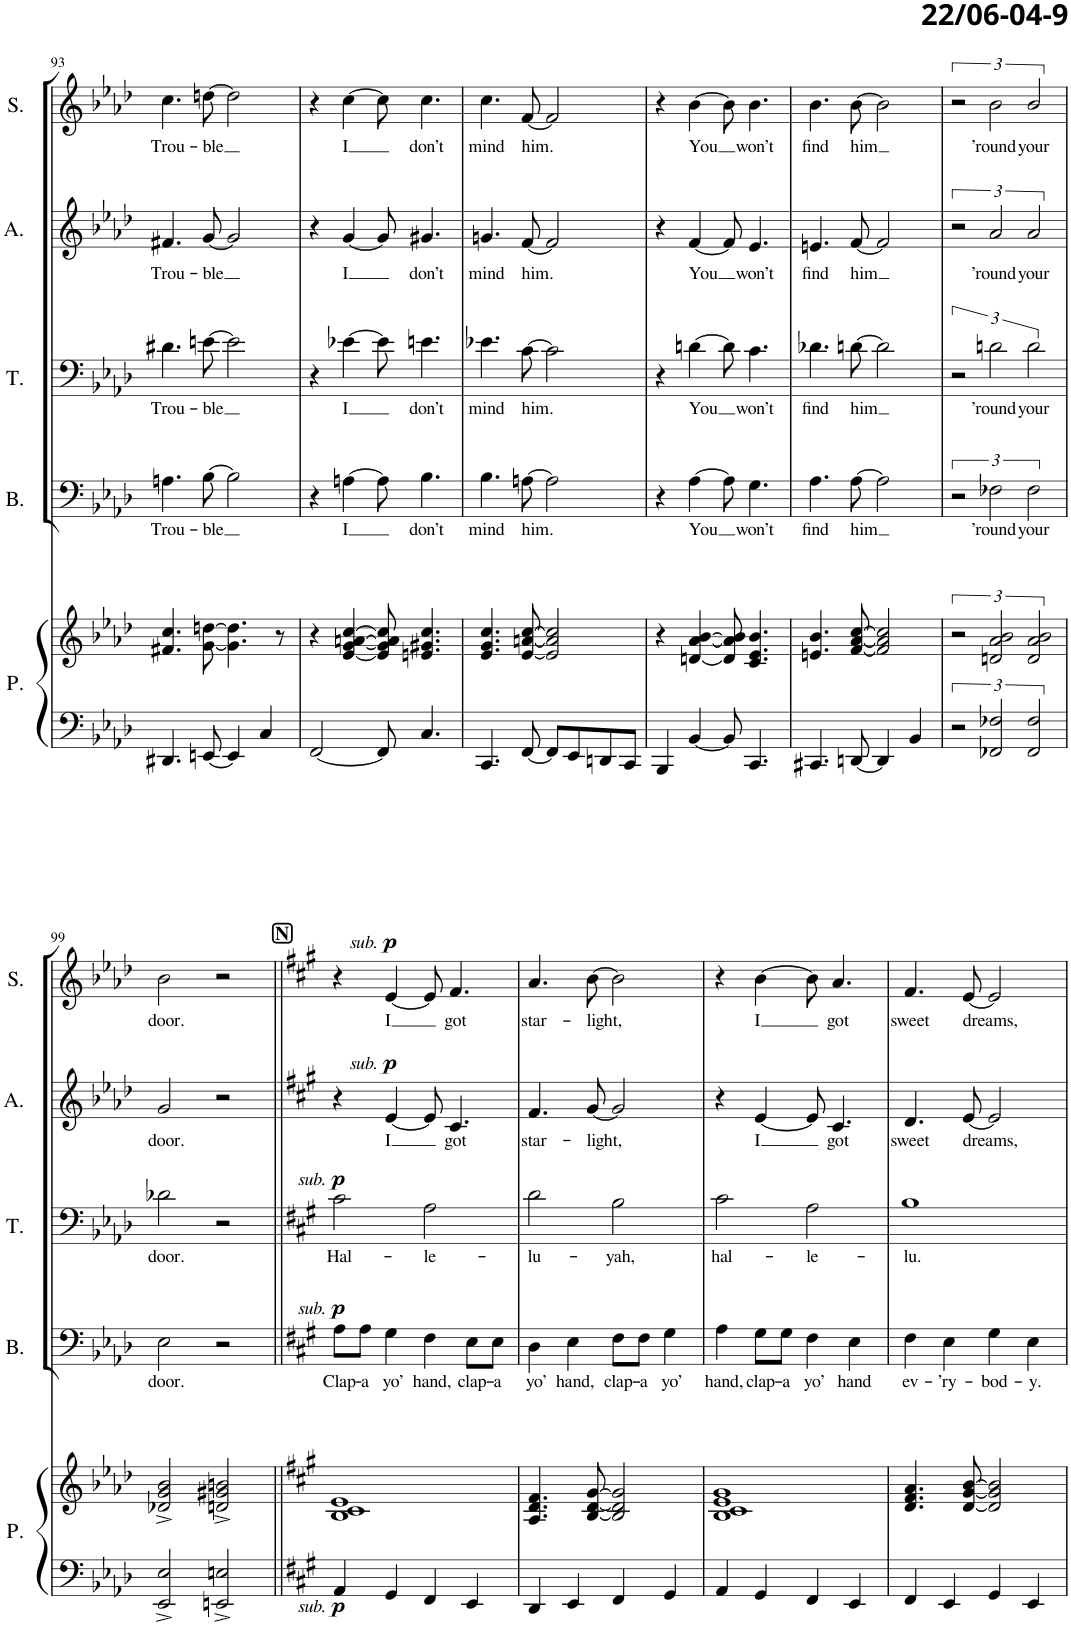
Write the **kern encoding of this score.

**kern	**kern	**dynam	**kern	**text	**dynam	**kern	**text	**dynam	**kern	**text	**dynam	**kern	**text	**dynam
*part5	*part5	*part5	*part4	*part4	*part4	*part3	*part3	*part3	*part2	*part2	*part2	*part1	*part1	*part1
*staff6	*staff5	*staff5/6	*staff4	*staff4	*staff4	*staff3	*staff3	*staff3	*staff2	*staff2	*staff2	*staff1	*staff1	*staff1
*I"Piano	*	*	*I"Bass	*	*	*I"Tenor	*	*	*I"Alto	*	*	*I"Soprano	*	*
*I'P.	*	*	*I'B.	*	*	*I'T.	*	*	*I'A.	*	*	*I'S.	*	*
!!LO:PB:g=z
*clefF4	*clefG2	*	*clefF4	*	*	*clefF4	*	*	*clefG2	*	*	*clefG2	*	*
*k[b-e-a-d-]	*k[b-e-a-d-]	*	*k[b-e-a-d-]	*	*	*k[b-e-a-d-]	*	*	*k[b-e-a-d-]	*	*	*k[b-e-a-d-]	*	*
*M4/4	*M4/4	*	*M4/4	*	*	*M4/4	*	*	*M4/4	*	*	*M4/4	*	*
=93	=93	=93	=93	=93	=93	=93	=93	=93	=93	=93	=93	=93	=93	=93
!	!	!	!	!LO:LY:b	!	!	!LO:LY:b	!	!	!LO:LY:b	!	!	!LO:LY:b	!
4.DD#X/	4.f#X/ 4.cc/	.	4.An\	Trou-	.	4.d#X\	Trou-	.	4.f#X/	Trou-	.	4.cc\	Trou-	.
!	!	!	!	!LO:LY:b	!	!	!LO:LY:b	!	!	!LO:LY:b	!	!	!LO:LY:b	!
[8EEn/	[8g\ [8ddn\	.	[8B-\	-ble	.	[8en\	-ble	.	[8g/	-ble	.	[8ddn\	-ble	.
4EE/]	4.g\] 4.dd\]	.	2B-\]	.	.	2e\]	.	.	2g/]	.	.	2dd\]	.	.
4C/	.	.	.	.	.	.	.	.	.	.	.	.	.	.
.	8r	.	.	.	.	.	.	.	.	.	.	.	.	.
=94	=94	=94	=94	=94	=94	=94	=94	=94	=94	=94	=94	=94	=94	=94
[2FF/	4r	.	4r	.	.	4r	.	.	4r	.	.	4r	.	.
!	!	!	!	!LO:LY:b	!	!	!LO:LY:b	!	!	!LO:LY:b	!	!	!LO:LY:b	!
.	[4e-/ [4g/ [4an/ [4cc/	.	[4An\	I	.	[4e-X\	I	.	[4g/	I	.	[4cc\	I	.
8FF/]	8e-/] 8g/] 8a/] 8cc/]	.	8A\]	.	.	8e-\]	.	.	8g/]	.	.	8cc\]	.	.
!	!	!	!	!LO:LY:b	!	!	!LO:LY:b	!	!	!LO:LY:b	!	!	!LO:LY:b	!
4.C/	4.en/ 4.g#X/ 4.cc/	.	4.B-\	don’t	.	4.en\	don’t	.	4.g#X/	don’t	.	4.cc\	don’t	.
=95	=95	=95	=95	=95	=95	=95	=95	=95	=95	=95	=95	=95	=95	=95
!	!	!	!	!LO:LY:b	!	!	!LO:LY:b	!	!	!LO:LY:b	!	!	!LO:LY:b	!
4.CC/	4.e-/ 4.g/ 4.cc/	.	4.B-\	mind	.	4.e-X\	mind	.	4.gn/	mind	.	4.cc\	mind	.
!	!	!	!	!LO:LY:b	!	!	!LO:LY:b	!	!	!LO:LY:b	!	!	!LO:LY:b	!
[8FF/	[8e-/ [8an/ [8cc/	.	[8An\	him.	.	[8c\	him.	.	[8f/	him.	.	[8f/	him.	.
8FF/L]	2e-/] 2a/] 2cc/]	.	2A\]	.	.	2c\]	.	.	2f/]	.	.	2f/]	.	.
8EE-/	.	.	.	.	.	.	.	.	.	.	.	.	.	.
8DDn/	.	.	.	.	.	.	.	.	.	.	.	.	.	.
8CC/J	.	.	.	.	.	.	.	.	.	.	.	.	.	.
=96	=96	=96	=96	=96	=96	=96	=96	=96	=96	=96	=96	=96	=96	=96
4BBB-/	4r	.	4r	.	.	4r	.	.	4r	.	.	4r	.	.
!	!	!	!	!LO:LY:b	!	!	!LO:LY:b	!	!	!LO:LY:b	!	!	!LO:LY:b	!
[4BB-/	[4dn/ [4a-/ [4b-/	.	[4A-\	You	.	[4dn\	You	.	[4f/	You	.	[4b-\	You	.
8BB-/]	8d/] 8a-/] 8b-/]	.	8A-\]	.	.	8d\]	.	.	8f/]	.	.	8b-\]	.	.
!	!	!	!	!LO:LY:b	!	!	!LO:LY:b	!	!	!LO:LY:b	!	!	!LO:LY:b	!
4.CC/	4.c/ 4.e-/ 4.b-/	.	4.G\	won’t	.	4.c\	won’t	.	4.e-/	won’t	.	4.b-\	won’t	.
=97	=97	=97	=97	=97	=97	=97	=97	=97	=97	=97	=97	=97	=97	=97
!	!	!	!	!LO:LY:b	!	!	!LO:LY:b	!	!	!LO:LY:b	!	!	!LO:LY:b	!
4.CC#X/	4.en/ 4.b-/	.	4.A-\	find	.	4.d-X\	find	.	4.en/	find	.	4.b-\	find	.
!	!	!	!	!LO:LY:b	!	!	!LO:LY:b	!	!	!LO:LY:b	!	!	!LO:LY:b	!
[8DDn/	[8f/ [8a-/ [8cc/	.	[8A-\	him	.	[8dn\	him	.	[8f/	him	.	[8b-\	him	.
4DD/]	2f/] 2a-/] 2cc/]	.	2A-\]	.	.	2d\]	.	.	2f/]	.	.	2b-\]	.	.
4BB-/	.	.	.	.	.	.	.	.	.	.	.	.	.	.
=98	=98	=98	=98	=98	=98	=98	=98	=98	=98	=98	=98	=98	=98	=98
3r	3r	.	3r	.	.	3r	.	.	3r	.	.	3r	.	.
!	!	!	!	!LO:LY:b	!	!	!LO:LY:b	!	!	!LO:LY:b	!	!	!LO:LY:b	!
3FF-X/ 3F-X/	3dn/ 3a-/ 3b-/	.	3F-X\	’round	.	3dn\	’round	.	3a-/	’round	.	3b-\	’round	.
!	!	!	!	!LO:LY:b	!	!	!LO:LY:b	!	!	!LO:LY:b	!	!	!LO:LY:b	!
3FF-/ 3F-/	3d/ 3a-/ 3b-/	.	3F-\	your	.	3d\	your	.	3a-/	your	.	3b-/	your	.
!!LO:LB:g=z
=99	=99	=99	=99	=99	=99	=99	=99	=99	=99	=99	=99	=99	=99	=99
!	!	!	!	!LO:LY:b	!	!	!LO:LY:b	!	!	!LO:LY:b	!	!	!LO:LY:b	!
2EE-/^ 2E-/^	2d-X/^ 2g/^ 2b-/^	.	2E-\	door.	.	2d-X\	door.	.	2g/	door.	.	2b-\	door.	.
2EEn/^ 2En/^	2dn/^ 2g#X/^ 2bn/^	.	2r	.	.	2r	.	.	2r	.	.	2r	.	.
=100||	=100||	=100||	=100||	=100||	=100||	=100||	=100||	=100||	=100||	=100||	=100||	=100||	=100||	=100||
*k[f#c#g#]	*k[f#c#g#]	*	*k[f#c#g#]	*	*	*k[f#c#g#]	*	*	*k[f#c#g#]	*	*	*k[f#c#g#]	*	*
!	!	!LO:DY:b=2	!	!LO:LY:b	!	!	!LO:LY:b	!	!	!	!	!	!	!
!	!	!LO:DY:n=1:b=2	!	!	!LO:DY:a	!	!	!	!	!	!	!	!	!
!	!	!	!	!	!LO:DY:n=1:a	!	!	!LO:DY:a	!	!	!	!	!	!
!	!	!	!	!	!	!	!	!LO:DY:n=1:a	!	!	!	!	!	!
4AA/	1B 1c# 1e	other-dynamics p	8A\L	Clap-	other-dynamics p	2c#\	Hal-	other-dynamics p	4r	.	.	4r	.	.
!	!	!	!	!LO:LY:b	!	!	!	!	!	!	!	!	!	!
.	.	.	8A\J	-a	.	.	.	.	.	.	.	.	.	.
!	!	!	!	!LO:LY:b	!	!	!	!	!	!LO:LY:b	!LO:DY:a	!	!LO:LY:b	!
!	!	!	!	!	!	!	!	!	!	!	!LO:DY:n=1:a	!	!	!LO:DY:a
!	!	!	!	!	!	!	!	!	!	!	!	!	!	!LO:DY:n=1:a
4GG#/	.	.	4G#\	yo’	.	.	.	.	[4e/	-I	other-dynamics p	[4e/	-I	other-dynamics p
!	!	!	!	!LO:LY:b	!	!	!LO:LY:b	!	!	!	!	!	!	!
4FF#/	.	.	4F#\	hand,	.	2A\	-le-	.	8e/]	.	.	8e/]	.	.
!	!	!	!	!	!	!	!	!	!	!LO:LY:b	!	!	!LO:LY:b	!
.	.	.	.	.	.	.	.	.	4.c#/	got	.	4.f#/	got	.
!	!	!	!	!LO:LY:b	!	!	!	!	!	!	!	!	!	!
4EE/	.	.	8E\L	clap-	.	.	.	.	.	.	.	.	.	.
!	!	!	!	!LO:LY:b	!	!	!	!	!	!	!	!	!	!
.	.	.	8E\J	-a	.	.	.	.	.	.	.	.	.	.
=101	=101	=101	=101	=101	=101	=101	=101	=101	=101	=101	=101	=101	=101	=101
!	!	!	!	!LO:LY:b	!	!	!LO:LY:b	!	!	!LO:LY:b	!	!	!LO:LY:b	!
4DD/	4.A/ 4.d/ 4.f#/	.	4D\	yo’	.	2d\	-lu-	.	4.f#/	star-	.	4.a/	star-	.
!	!	!	!	!LO:LY:b	!	!	!	!	!	!	!	!	!	!
4EE/	.	.	4E\	hand,	.	.	.	.	.	.	.	.	.	.
!	!	!	!	!	!	!	!	!	!	!LO:LY:b	!	!	!LO:LY:b	!
.	[8B/ [8d/ [8g#/	.	.	.	.	.	.	.	[8g#/	-light,	.	[8b\	-light,	.
!	!	!	!	!LO:LY:b	!	!	!LO:LY:b	!	!	!	!	!	!	!
4FF#/	2B/] 2d/] 2g#/]	.	8F#\L	clap-	.	2B\	-yah,	.	2g#/]	.	.	2b\]	.	.
!	!	!	!	!LO:LY:b	!	!	!	!	!	!	!	!	!	!
.	.	.	8F#\J	-a	.	.	.	.	.	.	.	.	.	.
!	!	!	!	!LO:LY:b	!	!	!	!	!	!	!	!	!	!
4GG#/	.	.	4G#\	yo’	.	.	.	.	.	.	.	.	.	.
=102	=102	=102	=102	=102	=102	=102	=102	=102	=102	=102	=102	=102	=102	=102
!	!	!	!	!LO:LY:b	!	!	!LO:LY:b	!	!	!	!	!	!	!
4AA/	1B 1c# 1e 1g#	.	4A\	hand,	.	2c#\	hal-	.	4r	.	.	4r	.	.
!	!	!	!	!LO:LY:b	!	!	!	!	!	!LO:LY:b	!	!	!LO:LY:b	!
4GG#/	.	.	8G#\L	clap-	.	.	.	.	[4e/	I	.	[4b\	I	.
!	!	!	!	!LO:LY:b	!	!	!	!	!	!	!	!	!	!
.	.	.	8G#\J	-a	.	.	.	.	.	.	.	.	.	.
!	!	!	!	!LO:LY:b	!	!	!LO:LY:b	!	!	!	!	!	!	!
4FF#/	.	.	4F#\	yo’	.	2A\	-le-	.	8e/]	.	.	8b\]	.	.
!	!	!	!	!	!	!	!	!	!	!LO:LY:b	!	!	!LO:LY:b	!
.	.	.	.	.	.	.	.	.	4.c#/	got	.	4.a/	got	.
!	!	!	!	!LO:LY:b	!	!	!	!	!	!	!	!	!	!
4EE/	.	.	4E\	hand	.	.	.	.	.	.	.	.	.	.
=103	=103	=103	=103	=103	=103	=103	=103	=103	=103	=103	=103	=103	=103	=103
!	!	!	!	!LO:LY:b	!	!	!LO:LY:b	!	!	!LO:LY:b	!	!	!LO:LY:b	!
4FF#/	4.d/ 4.f#/ 4.a/	.	4F#\	ev-	.	1B	-lu.	.	4.d/	sweet	.	4.f#/	sweet	.
!	!	!	!	!LO:LY:b	!	!	!	!	!	!	!	!	!	!
4EE/	.	.	4E\	-’ry-	.	.	.	.	.	.	.	.	.	.
!	!	!	!	!	!	!	!	!	!	!LO:LY:b	!	!	!LO:LY:b	!
.	[8d/ [8g#/ [8b/	.	.	.	.	.	.	.	[8e/	dreams,	.	[8e/	dreams,	.
!	!	!	!	!LO:LY:b	!	!	!	!	!	!	!	!	!	!
4GG#/	2d/] 2g#/] 2b/]	.	4G#\	-bod-	.	.	.	.	2e/]	.	.	2e/]	.	.
!	!	!	!	!LO:LY:b	!	!	!	!	!	!	!	!	!	!
4EE/	.	.	4E\	-y.	.	.	.	.	.	.	.	.	.	.
=	=	=	=	=	=	=	=	=	=	=	=	=	=	=
*-	*-	*-	*-	*-	*-	*-	*-	*-	*-	*-	*-	*-	*-	*-
